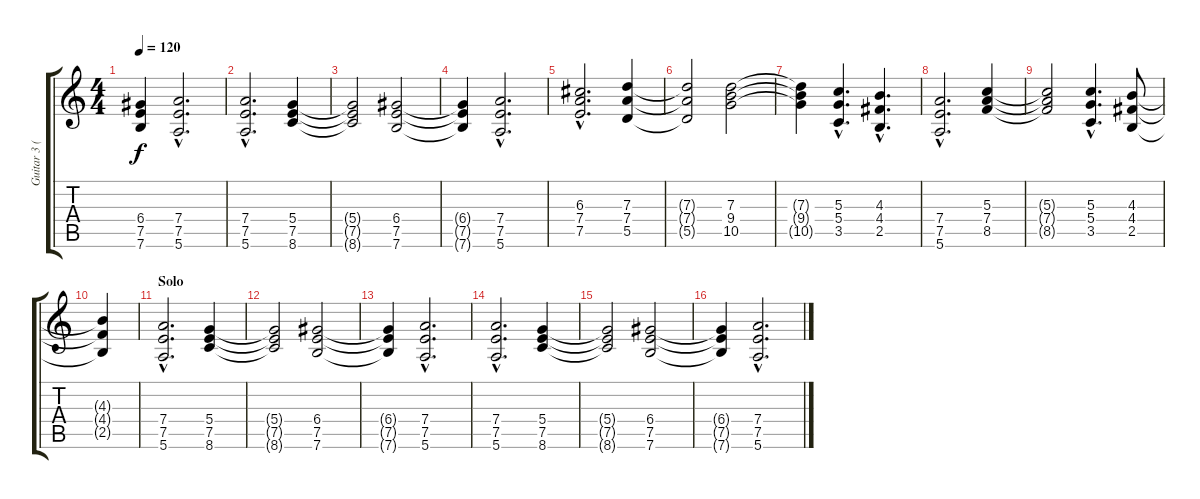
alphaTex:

\track ("Guitar 3 (Distortion)" "Guitar 3 (") {instrument distortionguitar}
\staff {score tabs}
\tuning (E4 B3 G3 D3 A2 E2) {hide}
\ts (4 4)
\tempo 120
\clef g2
\ks c
(6.4{t} 7.5{t} 7.6{t}).4{dy f} (7.4{hac} 7.5{hac} 5.6{hac}).2{d} |
(7.4{hac} 7.5{hac} 5.6{hac}).2{d} (5.4 7.5 8.6).4 |
(5.4{t} 7.5{t} 8.6{t}).2 (6.4 7.5 7.6).2 |
(6.4{t} 7.5{t} 7.6{t}).4 (7.4{hac} 7.5{hac} 5.6{hac}).2{d} |
(6.3{hac} 7.4{hac} 7.5{hac}).2{d} (7.3 7.4 5.5).4 |
(7.3{t} 7.4{t} 5.5{t}).2 (7.3 9.4 10.5).2 |
(7.3{t} 9.4{t} 10.5{t}).4 (5.3{hac} 5.4{hac} 3.5{hac}).4{d} (4.3{hac} 4.4{hac} 2.5{hac}).4{d} |
(7.4{hac} 7.5{hac} 5.6{hac}).2{d} (5.3 7.4 8.5).4 |
(5.3{t} 7.4{t} 8.5{t}).2 (5.3{hac} 5.4{hac} 3.5{hac}).4{d} (4.3 4.4 2.5).8 |
(4.3{t} 4.4{t} 2.5{t}).4 |
\section ("" "Solo")
(7.4{hac} 7.5{hac} 5.6{hac}).2{d} (5.4 7.5 8.6).4 |
(5.4{t} 7.5{t} 8.6{t}).2 (6.4 7.5 7.6).2 |
(6.4{t} 7.5{t} 7.6{t}).4 (7.4{hac} 7.5{hac} 5.6{hac}).2{d} |
(7.4{hac} 7.5{hac} 5.6{hac}).2{d} (5.4 7.5 8.6).4 |
(5.4{t} 7.5{t} 8.6{t}).2 (6.4 7.5 7.6).2 |
(6.4{t} 7.5{t} 7.6{t}).4 (7.4{hac} 7.5{hac} 5.6{hac}).2{d}
